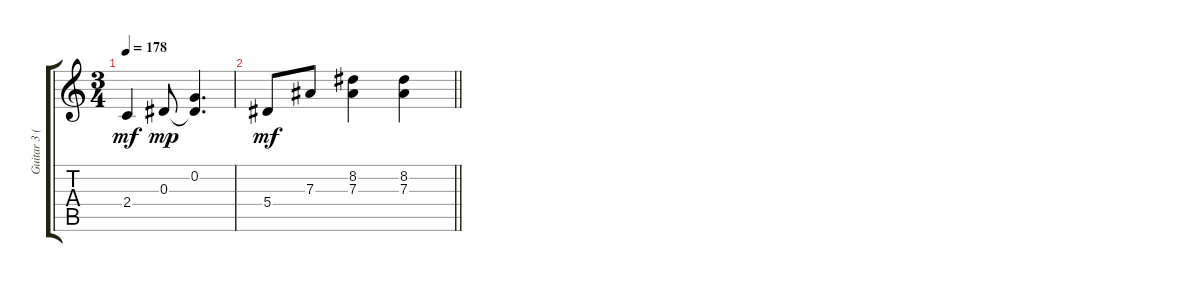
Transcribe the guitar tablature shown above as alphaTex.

\track ("Guitar 3 (Rhytm)" "Guitar 3 (") {instrument distortionguitar}
\staff {score tabs}
\tuning (C4 G3 Eb3 Bb2 F2 C2) {hide}
\ts (3 4)
\tempo 178
\clef g2
\ks c
2.4.4{dy mf} 0.3.8{dy mp} (0.2 0.3{t}).4{d} |
\barLineRight lightlight
5.4.8{dy mf} 7.3.8 (8.2 7.3).4 (8.2 7.3).4
